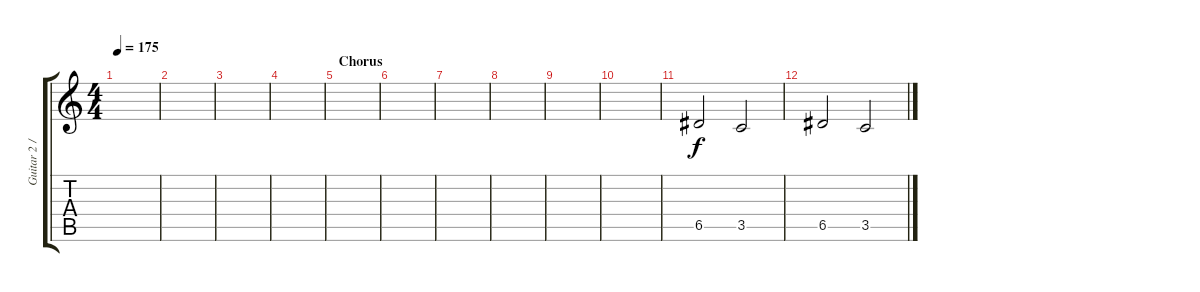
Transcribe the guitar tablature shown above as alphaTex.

\track ("Guitar 2 / Keyboard solo" "Guitar 2 /") {instrument distortionguitar}
\staff {score tabs}
\tuning (E4 B3 G3 D3 A2 E2) {hide}
\ts (4 4)
\tempo 175
\clef g2
\ks c
|
|
|
|
\section ("" "Chorus")
|
|
|
|
|
|
6.5.2 3.5.2 |
6.5.2 3.5.2
